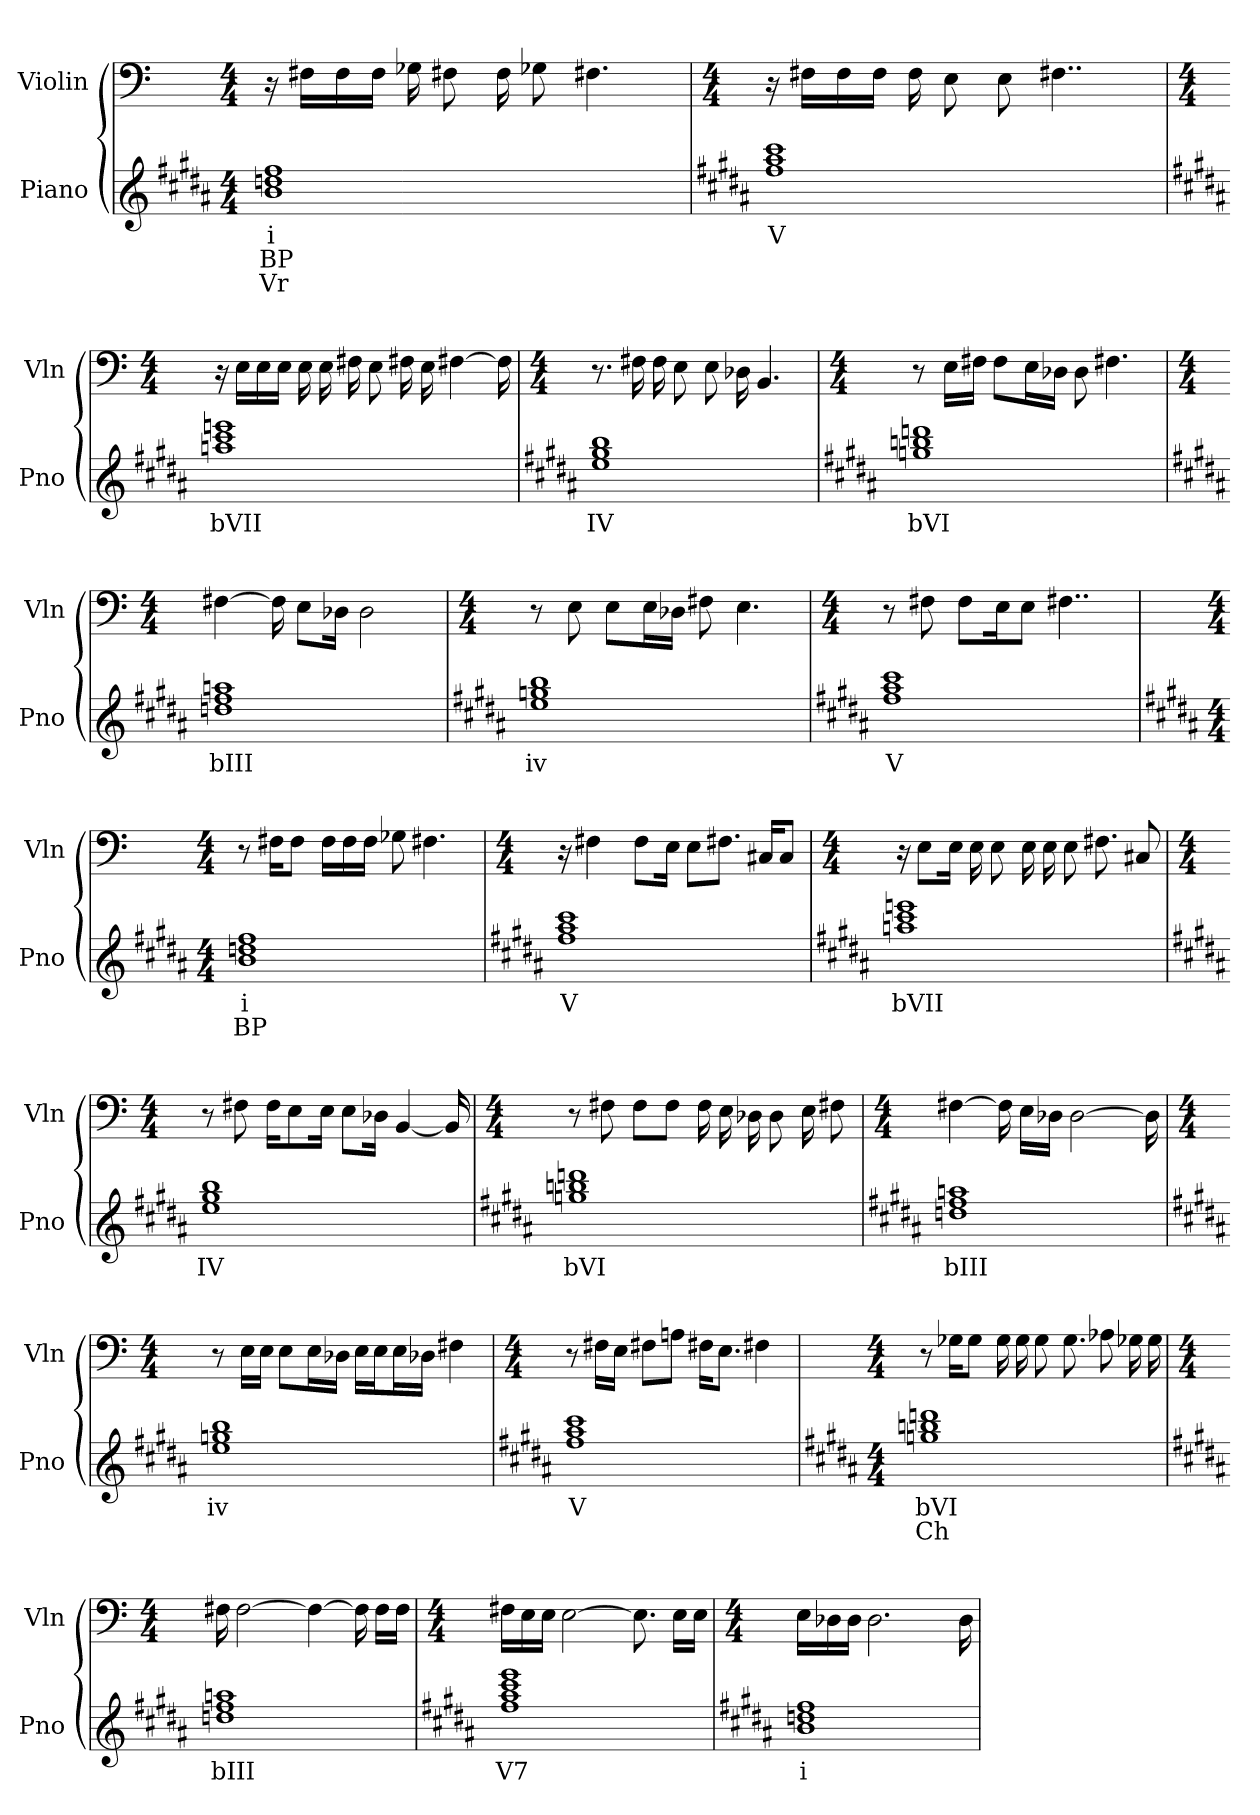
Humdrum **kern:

**kern	**text	**text	**text	**kern
*part2	*part2	*part2	*part2	*part1
*staff2	*staff2	*staff2	*staff2	*staff1
*I"Piano	*	*	*	*I"Violin
*I'Pno	*	*	*	*I'Vln
*k[f#c#g#d#a#]	*	*	*	*
*B:	*	*	*	*
*M4/4	*	*	*	*M4/4
=	=	=	=	=
1b 1ddn 1ff#	i	BP	Vr	16r
.	.	.	.	16F#XLL
.	.	.	.	16F#
.	.	.	.	16F#JJ
.	.	.	.	16G-XLL
.	.	.	.	8F#X
.	.	.	.	16F#Jk
.	.	.	.	8G-X
.	.	.	.	4.F#X
=	=	=	=	=
*k[f#c#g#d#a#]	*	*	*	*
*B:	*	*	*	*
*	*	*	*	*M4/4
1ff# 1aa# 1ccc#	V	.	.	16r
.	.	.	.	16F#XLL
.	.	.	.	16F#
.	.	.	.	16F#JJ
.	.	.	.	16F#LL
.	.	.	.	8E
.	.	.	.	8EJ
.	.	.	.	4..F#X
=	=	=	=	=
*k[f#c#g#d#a#]	*	*	*	*
*B:	*	*	*	*
*	*	*	*	*M4/4
1aan 1ccc# 1eeen	bVII	.	.	16r
.	.	.	.	16ELL
.	.	.	.	16E
.	.	.	.	16EJJ
.	.	.	.	16ELL
.	.	.	.	16EJ
.	.	.	.	16F#XL
.	.	.	.	8EJ
.	.	.	.	16F#XLL
.	.	.	.	16EJJ
.	.	.	.	[4F#X
.	.	.	.	16F#]
=	=	=	=	=
*k[f#c#g#d#a#]	*	*	*	*
*B:	*	*	*	*
*	*	*	*	*M4/4
1ee 1gg# 1bb	IV	.	.	8.r
.	.	.	.	16F#X
.	.	.	.	16F#LL
.	.	.	.	8E
.	.	.	.	8EJ
.	.	.	.	16D-X
.	.	.	.	4.BB
=	=	=	=	=
*k[f#c#g#d#a#]	*	*	*	*
*B:	*	*	*	*
*	*	*	*	*M4/4
1ggn 1bbn 1dddn	bVI	.	.	8r
.	.	.	.	16ELL
.	.	.	.	16F#XJJ
.	.	.	.	8F#L
.	.	.	.	16EL
.	.	.	.	16D-XJJ
.	.	.	.	8D-
.	.	.	.	4.F#X
=	=	=	=	=
*k[f#c#g#d#a#]	*	*	*	*
*B:	*	*	*	*
*	*	*	*	*M4/4
1ddn 1ff# 1aan	bIII	.	.	[4F#X
.	.	.	.	16F#]
.	.	.	.	8EL
.	.	.	.	16D-XJk
.	.	.	.	2D-
=	=	=	=	=
*k[f#c#g#d#a#]	*	*	*	*
*B:	*	*	*	*
*	*	*	*	*M4/4
1ee 1ggn 1bb	iv	.	.	8r
.	.	.	.	8E
.	.	.	.	8EL
.	.	.	.	16EL
.	.	.	.	16D-XJJ
.	.	.	.	8F#X
.	.	.	.	4.E
=	=	=	=	=
*k[f#c#g#d#a#]	*	*	*	*
*B:	*	*	*	*
*	*	*	*	*M4/4
1ff# 1aa# 1ccc#	V	.	.	8r
.	.	.	.	8F#X
.	.	.	.	8F#L
.	.	.	.	16EK
.	.	.	.	8EJ
.	.	.	.	4..F#X
=	=	=	=	=
*k[f#c#g#d#a#]	*	*	*	*
*B:	*	*	*	*
*M4/4	*	*	*	*M4/4
1b 1ddn 1ff#	i	BP	.	8r
.	.	.	.	16F#XKL
.	.	.	.	8F#J
.	.	.	.	16F#LL
.	.	.	.	16F#
.	.	.	.	16F#JJ
.	.	.	.	8G-X
.	.	.	.	4.F#X
=	=	=	=	=
*k[f#c#g#d#a#]	*	*	*	*
*B:	*	*	*	*
*	*	*	*	*M4/4
1ff# 1aa# 1ccc#	V	.	.	16r
.	.	.	.	4F#X
.	.	.	.	8F#L
.	.	.	.	16EJk
.	.	.	.	8EL
.	.	.	.	8.F#XJ
.	.	.	.	16C#XKL
.	.	.	.	8C#J
=	=	=	=	=
*k[f#c#g#d#a#]	*	*	*	*
*B:	*	*	*	*
*	*	*	*	*M4/4
1aan 1ccc# 1eeen	bVII	.	.	16r
.	.	.	.	8EL
.	.	.	.	16EJk
.	.	.	.	16ELL
.	.	.	.	8E
.	.	.	.	16EJk
.	.	.	.	16ELL
.	.	.	.	8E
.	.	.	.	8.F#XJ
.	.	.	.	8C#XJ
=	=	=	=	=
*k[f#c#g#d#a#]	*	*	*	*
*B:	*	*	*	*
*	*	*	*	*M4/4
1ee 1gg# 1bb	IV	.	.	8r
.	.	.	.	8F#X
.	.	.	.	16F#KL
.	.	.	.	8E
.	.	.	.	16EJk
.	.	.	.	8EL
.	.	.	.	16D-XJk
.	.	.	.	[4BB
.	.	.	.	16BB]
=	=	=	=	=
*k[f#c#g#d#a#]	*	*	*	*
*B:	*	*	*	*
*	*	*	*	*M4/4
1ggn 1bbn 1dddn	bVI	.	.	8r
.	.	.	.	8F#X
.	.	.	.	8F#L
.	.	.	.	8F#J
.	.	.	.	16F#LL
.	.	.	.	16EJ
.	.	.	.	16D-XL
.	.	.	.	8D-J
.	.	.	.	16EKL
.	.	.	.	8F#XJ
=	=	=	=	=
*k[f#c#g#d#a#]	*	*	*	*
*B:	*	*	*	*
*	*	*	*	*M4/4
1ddn 1ff# 1aan	bIII	.	.	[4F#X
.	.	.	.	16F#]
.	.	.	.	16ELL
.	.	.	.	16D-XJJ
.	.	.	.	[2D-
.	.	.	.	16D-]
=	=	=	=	=
*k[f#c#g#d#a#]	*	*	*	*
*B:	*	*	*	*
*	*	*	*	*M4/4
1ee 1ggn 1bb	iv	.	.	8r
.	.	.	.	16ELL
.	.	.	.	16EJJ
.	.	.	.	8EL
.	.	.	.	16EL
.	.	.	.	16D-XJJ
.	.	.	.	16ELL
.	.	.	.	16EJ
.	.	.	.	16EL
.	.	.	.	16D-XJJ
.	.	.	.	4F#X
=	=	=	=	=
*k[f#c#g#d#a#]	*	*	*	*
*B:	*	*	*	*
*	*	*	*	*M4/4
1ff# 1aa# 1ccc#	V	.	.	8r
.	.	.	.	16F#XLL
.	.	.	.	16EJJ
.	.	.	.	8F#XL
.	.	.	.	8AnJ
.	.	.	.	16F#XKL
.	.	.	.	8.EJ
.	.	.	.	4F#X
=	=	=	=	=
*k[f#c#g#d#a#]	*	*	*	*
*B:	*	*	*	*
*M4/4	*	*	*	*M4/4
1ggn 1bbn 1dddn	bVI	Ch	.	8r
.	.	.	.	16G-XKL
.	.	.	.	8G-J
.	.	.	.	16G-LL
.	.	.	.	16G-
.	.	.	.	8G-J
.	.	.	.	8.G-L
.	.	.	.	8A-X
.	.	.	.	16G-XL
.	.	.	.	16G-JJ
=	=	=	=	=
*k[f#c#g#d#a#]	*	*	*	*
*B:	*	*	*	*
*	*	*	*	*M4/4
1ddn 1ff# 1aan	bIII	.	.	16F#X
.	.	.	.	[2F#
.	.	.	.	4F#_
.	.	.	.	16F#]
.	.	.	.	16F#LL
.	.	.	.	16F#JJ
=	=	=	=	=
*k[f#c#g#d#a#]	*	*	*	*
*B:	*	*	*	*
*	*	*	*	*M4/4
1ff# 1aa# 1ccc# 1eee	V7	.	.	16F#XLL
.	.	.	.	16E
.	.	.	.	16EJJ
.	.	.	.	[2E
.	.	.	.	8.E]
.	.	.	.	16ELL
.	.	.	.	16EJJ
=	=	=	=	=
*k[f#c#g#d#a#]	*	*	*	*
*B:	*	*	*	*
*	*	*	*	*M4/4
1b 1ddn 1ff#	i	.	.	16ELL
.	.	.	.	16D-X
.	.	.	.	16D-JJ
.	.	.	.	2.D-
.	.	.	.	16D-
=	=	=	=	=
*-	*-	*-	*-	*-
